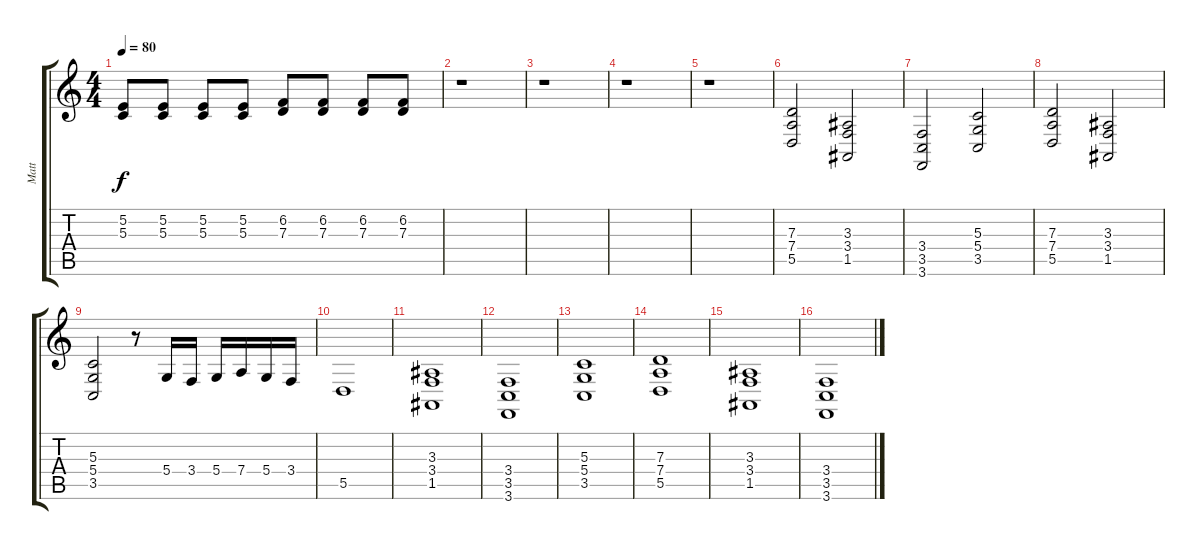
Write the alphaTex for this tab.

\track ("Matt" "Matt") {instrument synthvoice}
\staff {score tabs}
\tuning (E4 B3 G3 D3 A2 D2) {hide}
\ts (4 4)
\tempo 80
\clef g2
\ks c
(5.2 5.3).8{dy f} (5.2 5.3).8 (5.2 5.3).8 (5.2 5.3).8 (6.2 7.3).8 (6.2 7.3).8 (6.2 7.3).8 (6.2 7.3).8 |
r.1 |
r.1 |
r.1 |
r.1 |
(7.3 7.4 5.5).2 (3.3 3.4 1.5).2 |
(3.4 3.5 3.6).2 (5.3 5.4 3.5).2 |
(7.3 7.4 5.5).2 (3.3 3.4 1.5).2 |
(5.3 5.4 3.5).2 r.8 5.4.16 3.4.16 5.4.16 7.4.16 5.4.16 3.4.16 |
5.5.1 |
(3.3 3.4 1.5).1 |
(3.4 3.5 3.6).1 |
(5.3 5.4 3.5).1 |
(7.3 7.4 5.5).1 |
(3.3 3.4 1.5).1 |
(3.4 3.5 3.6).1
